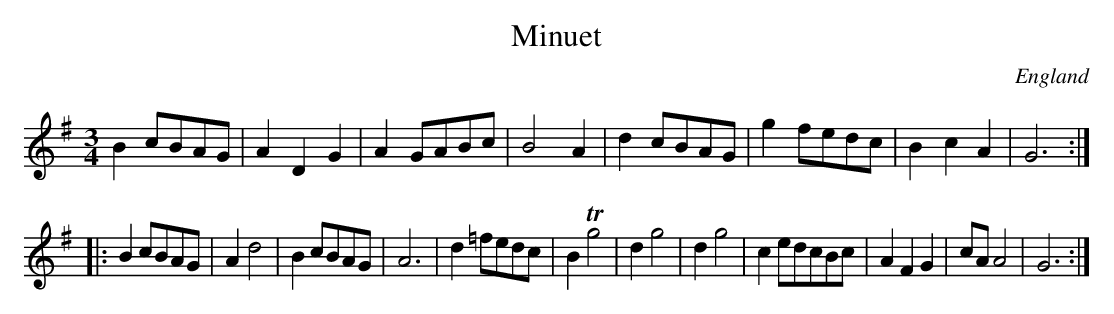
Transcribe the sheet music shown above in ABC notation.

X:1
T:Minuet
L:1/8
M:3/4
O:England
K:G major
B2 cBAG | A2 D2G2 | A2 GABc | B4 A2 | \
d2 cBAG | g2 fedc | B2 c2 A2 | G6 ::
B2 cBAG  | A2 d4    | B2 cBAG | A6   | \
d2 =fedc | B2 Tg4   | d2 g4   | d2g4 | \
c2 edcBc | A2 F2 G2 | cA A4   | G6  :|
